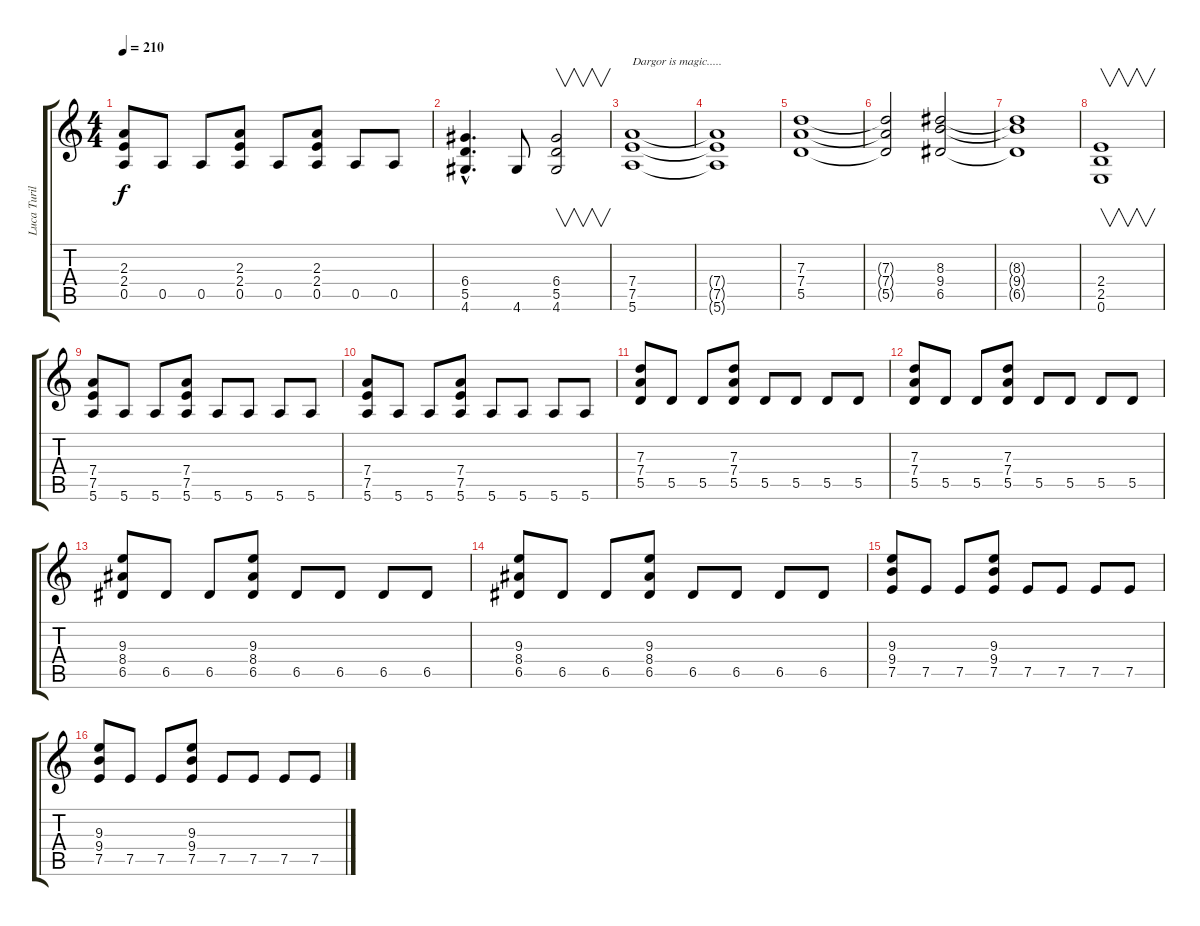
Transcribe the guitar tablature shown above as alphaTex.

\track ("Luca Turilli" "Luca Turil") {instrument overdrivenguitar}
\staff {score tabs}
\tuning (E4 B3 G3 D3 A2 E2) {hide}
\ts (4 4)
\tempo 210
\clef g2
\ks c
(2.3 2.4 0.5).8{dy f} 0.5.8 0.5.8 (2.3 2.4 0.5).8 0.5.8 (2.3 2.4 0.5).8 0.5.8 0.5.8 |
(6.4{hac} 5.5{hac} 4.6{hac}).4{d} 4.6.8 (6.4 5.5 4.6).2{v} |
(7.4 7.5 5.6).1{txt "Dargor is magic....."} |
(7.4{t} 7.5{t} 5.6{t}).1 |
(7.3 7.4 5.5).1 |
(7.3{t} 7.4{t} 5.5{t}).2 (8.3 9.4 6.5).2 |
(8.3{t} 9.4{t} 6.5{t}).1 |
(2.4 2.5 0.6).1{v} |
(7.4 7.5 5.6).8 5.6.8 5.6.8 (7.4 7.5 5.6).8 5.6.8 5.6.8 5.6.8 5.6.8 |
(7.4 7.5 5.6).8 5.6.8 5.6.8 (7.4 7.5 5.6).8 5.6.8 5.6.8 5.6.8 5.6.8 |
(7.3 7.4 5.5).8 5.5.8 5.5.8 (7.3 7.4 5.5).8 5.5.8 5.5.8 5.5.8 5.5.8 |
(7.3 7.4 5.5).8 5.5.8 5.5.8 (7.3 7.4 5.5).8 5.5.8 5.5.8 5.5.8 5.5.8 |
(9.3 8.4 6.5).8 6.5.8 6.5.8 (9.3 8.4 6.5).8 6.5.8 6.5.8 6.5.8 6.5.8 |
(9.3 8.4 6.5).8 6.5.8 6.5.8 (9.3 8.4 6.5).8 6.5.8 6.5.8 6.5.8 6.5.8 |
(9.3 9.4 7.5).8 7.5.8 7.5.8 (9.3 9.4 7.5).8 7.5.8 7.5.8 7.5.8 7.5.8 |
(9.3 9.4 7.5).8 7.5.8 7.5.8 (9.3 9.4 7.5).8 7.5.8 7.5.8 7.5.8 7.5.8
